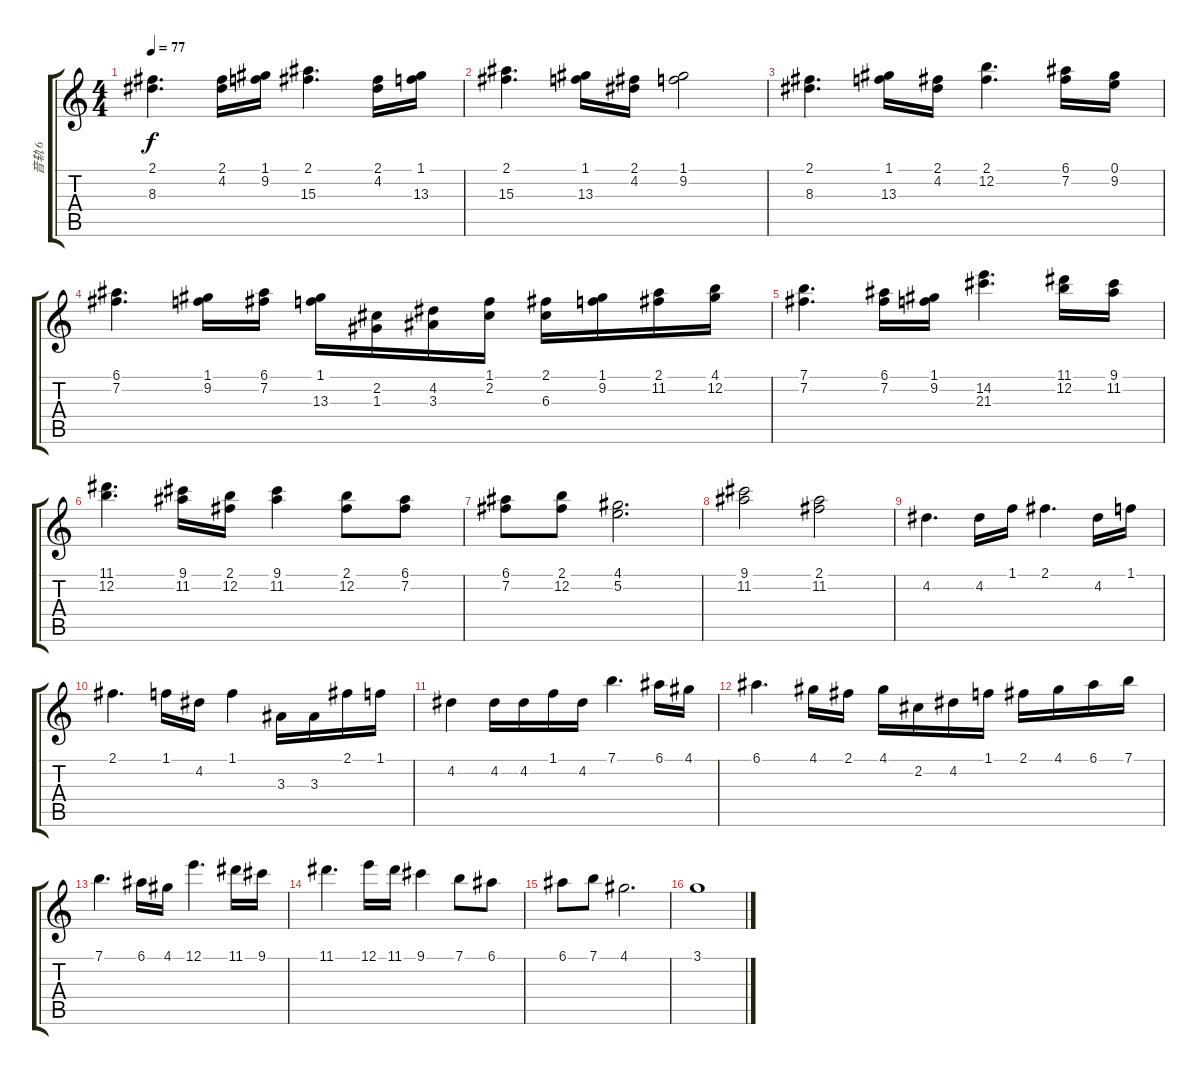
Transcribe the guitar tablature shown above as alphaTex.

\track ("音轨 6" "音轨 6") {instrument distortionguitar}
\staff {score tabs}
\tuning (E4 B3 G3 D3 A2 E2) {hide}
\ts (4 4)
\tempo 77
\clef g2
\ks c
(2.1 8.3).4{d dy f} (2.1 4.2).16 (1.1 9.2).16 (2.1 15.3).4{d} (2.1 4.2).16 (1.1 13.3).16 |
(2.1 15.3).4{d} (1.1 13.3).16 (2.1 4.2).16 (1.1 9.2).2 |
(2.1 8.3).4{d} (1.1 13.3).16 (2.1 4.2).16 (2.1 12.2).4{d} (6.1 7.2).16 (0.1 9.2).16 |
(6.1 7.2).4{d} (1.1 9.2).16 (6.1 7.2).16 (1.1 13.3).16 (2.2 1.3).16 (4.2 3.3).16 (1.1 2.2).16 (2.1 6.3).16 (1.1 9.2).16 (2.1 11.2).16 (4.1 12.2).16 |
(7.1 7.2).4{d} (6.1 7.2).16 (1.1 9.2).16 (14.2 21.3).4{d} (11.1 12.2).16 (9.1 11.2).16 |
(11.1 12.2).4{d} (9.1 11.2).16 (2.1 12.2).16 (9.1 11.2).4 (2.1 12.2).8 (6.1 7.2).8 |
(6.1 7.2).8 (2.1 12.2).8 (4.1 5.2).2{d} |
(9.1 11.2).2 (2.1 11.2).2 |
4.2.4{d} 4.2.16 1.1.16 2.1.4{d} 4.2.16 1.1.16 |
2.1.4{d} 1.1.16 4.2.16 1.1.4 3.3.16 3.3.16 2.1.16 1.1.16 |
4.2.4 4.2.16 4.2.16 1.1.16 4.2.16 7.1.4{d} 6.1.16 4.1.16 |
6.1.4{d} 4.1.16 2.1.16 4.1.16 2.2.16 4.2.16 1.1.16 2.1.16 4.1.16 6.1.16 7.1.16 |
7.1.4{d} 6.1.16 4.1.16 12.1.4{d} 11.1.16 9.1.16 |
11.1.4{d} 12.1.16 11.1.16 9.1.4 7.1.8 6.1.8 |
6.1.8 7.1.8 4.1.2{d} |
3.1.1
